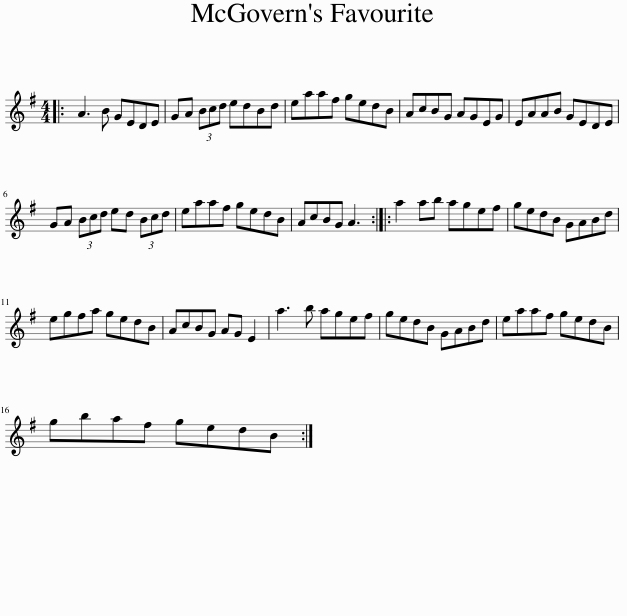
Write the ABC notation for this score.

X:1
L:1/8
M:4/4
I:linebreak $
K:G
V:1 treble
V:1
|: A3 B GEDE | GA (3Bcd edBd | eaaf gedB | AcBG AGEG | EAAB GEDE |$ %5
 GA (3Bcd ed (3Bcd | eaaf gedB | AcBG A3 :: a2 ab agef | gedB GABd |$ %10
 egfa gedB | AcBG AG E2 | a3 b agef | gedB GABd | eaaf gedB |$ %15
 gbaf gedB :| %16
